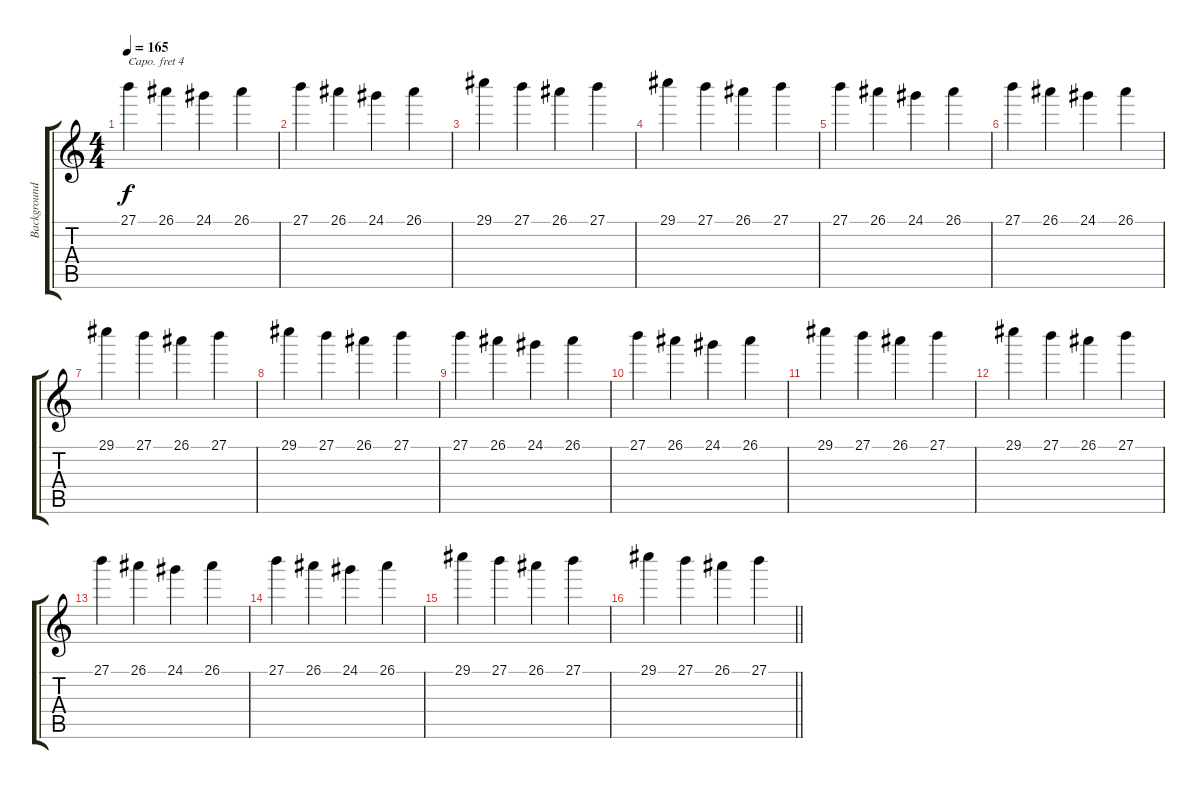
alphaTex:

\track ("Background" "Background") {instrument acousticgrandpiano}
\staff {score tabs}
\capo 4
\tuning (E4 B3 G3 D3 A2 E2) {hide}
\ts (4 4)
\tempo 165
\clef g2
\ks c
27.1.4{dy f volume 6 instrument vibraphone} 26.1.4 24.1.4 26.1.4 |
27.1.4 26.1.4 24.1.4 26.1.4 |
29.1.4 27.1.4 26.1.4 27.1.4 |
29.1.4 27.1.4 26.1.4 27.1.4 |
27.1.4 26.1.4 24.1.4 26.1.4 |
27.1.4 26.1.4 24.1.4 26.1.4 |
29.1.4 27.1.4 26.1.4 27.1.4 |
29.1.4 27.1.4 26.1.4 27.1.4 |
27.1.4 26.1.4 24.1.4 26.1.4 |
27.1.4 26.1.4 24.1.4 26.1.4 |
29.1.4 27.1.4 26.1.4 27.1.4 |
29.1.4 27.1.4 26.1.4 27.1.4 |
27.1.4 26.1.4 24.1.4 26.1.4 |
27.1.4 26.1.4 24.1.4 26.1.4 |
29.1.4 27.1.4 26.1.4 27.1.4 |
\barLineRight lightlight
29.1.4 27.1.4 26.1.4 27.1.4
